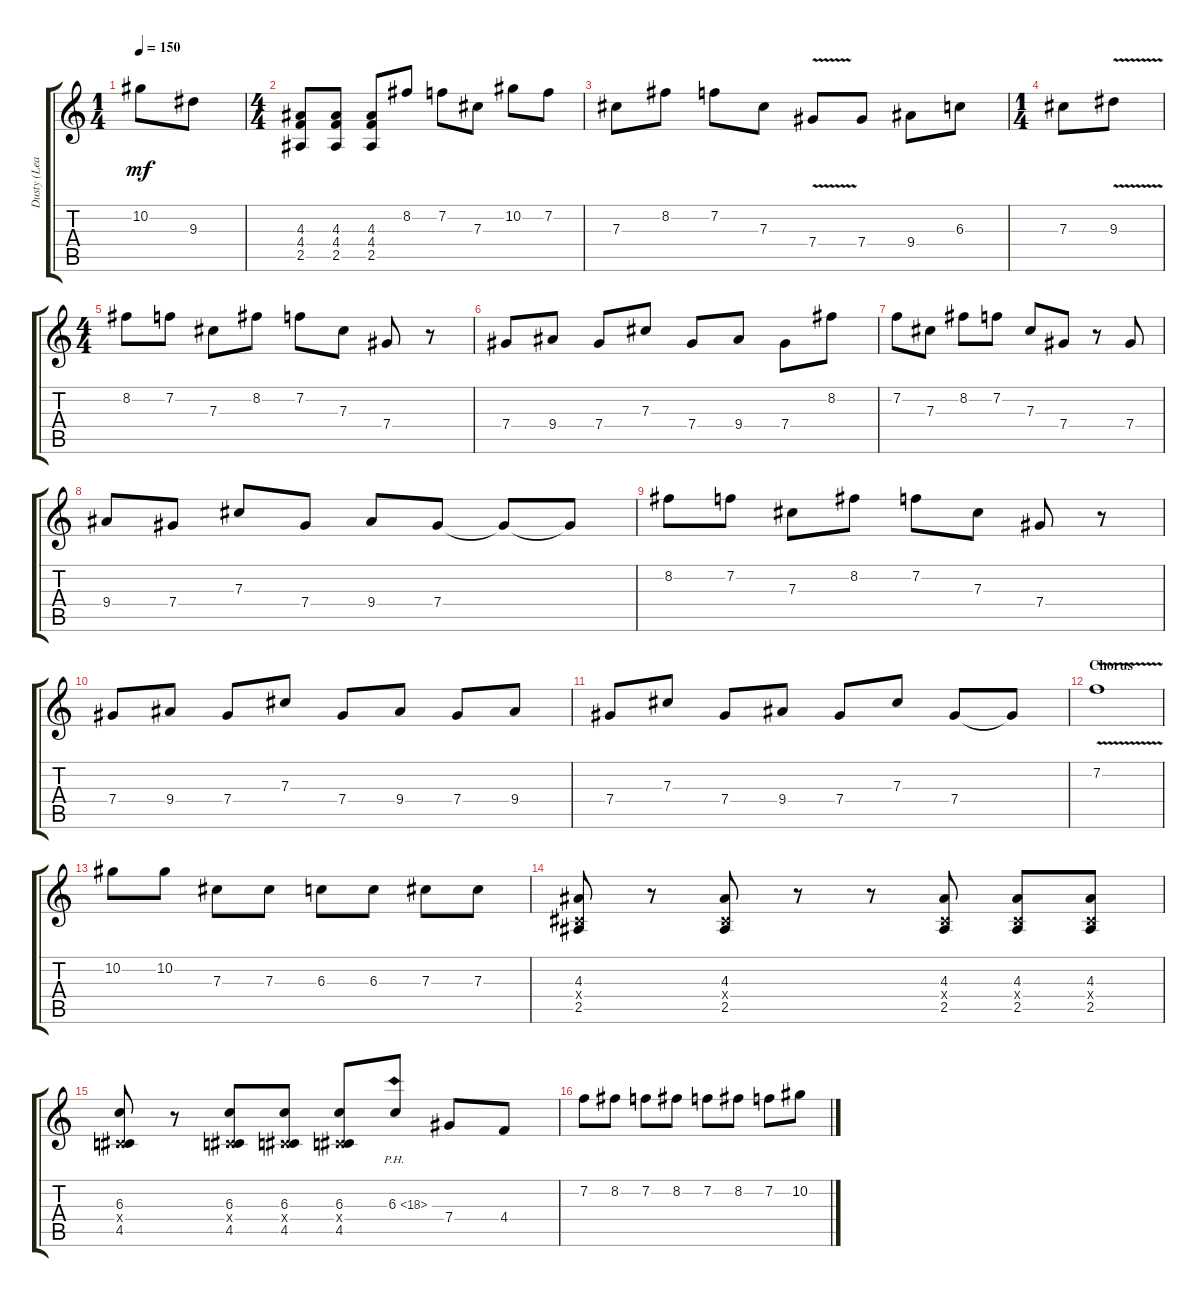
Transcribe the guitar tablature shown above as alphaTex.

\track ("Dusty (Lead)" "Dusty (Lea") {instrument distortionguitar}
\staff {score tabs}
\tuning (Eb4 Bb3 Gb3 Db3 Ab2 Db2) {hide}
\ts (1 4)
\tempo 150
\clef g2
\ks c
10.2.8{dy mf} 9.3.8 |
\ts (4 4)
(4.3 4.4 2.5).8 (4.3 4.4 2.5).8 (4.3 4.4 2.5).8 8.2.8 7.2.8 7.3.8 10.2.8 7.2.8 |
7.3.8 8.2.8 7.2.8 7.3.8 7.4{v}.8 7.4.8 9.4.8 6.3.8 |
\ts (1 4)
7.3.8 9.3{v}.8 |
\ts (4 4)
8.2.8 7.2.8 7.3.8 8.2.8 7.2.8 7.3.8 7.4.8 r.8 |
7.4.8 9.4.8 7.4.8 7.3.8 7.4.8 9.4.8 7.4.8 8.2.8 |
7.2.8 7.3.8 8.2.8 7.2.8 7.3.8 7.4.8 r.8 7.4.8 |
9.4.8 7.4.8 7.3.8 7.4.8 9.4.8 7.4.8 7.4{t}.8 7.4{t}.8 |
8.2.8 7.2.8 7.3.8 8.2.8 7.2.8 7.3.8 7.4.8 r.8 |
7.4.8 9.4.8 7.4.8 7.3.8 7.4.8 9.4.8 7.4.8 9.4.8 |
7.4.8 7.3.8 7.4.8 9.4.8 7.4.8 7.3.8 7.4.8 7.4{t}.8 |
\section ("" "Chorus")
7.2{v}.1 |
10.2.8 10.2.8 7.3.8 7.3.8 6.3.8 6.3.8 7.3.8 7.3.8 |
(4.3 0.4{x} 2.5).8 r.8 (4.3 0.4{x} 2.5).8 r.8 r.8 (4.3 0.4{x} 2.5).8 (4.3 0.4{x} 2.5).8 (4.3 0.4{x} 2.5).8 |
(6.3 0.4{x} 4.5).8 r.8 (6.3 0.4{x} 4.5).8 (6.3 0.4{x} 4.5).8 (6.3 0.4{x} 4.5).8 6.3{ph 12}.8 7.4.8 4.4.8 |
7.2.8 8.2.8 7.2.8 8.2.8 7.2.8 8.2.8 7.2.8 10.2.8
